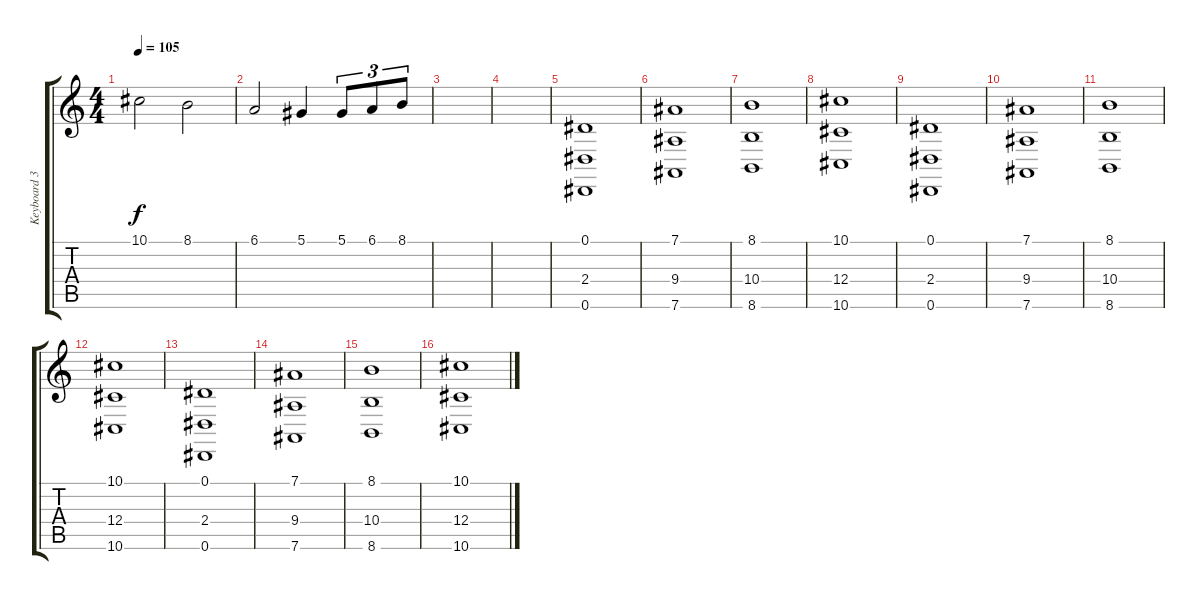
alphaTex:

\track ("Keyboard 3" "Keyboard 3") {instrument pad8sweep}
\staff {score tabs}
\tuning (Eb4 Bb3 Gb3 Db3 Ab2 Eb2) {hide}
\ts (4 4)
\tempo 105
\clef g2
\ks c
10.1.2{dy f instrument voiceoohs} 8.1.2 |
6.1.2 5.1.4 5.1.8{tu (3 2)} 6.1.8{tu (3 2)} 8.1.8{tu (3 2)} |
|
|
(0.1 2.4 0.6).1 |
(7.1 9.4 7.6).1 |
(8.1 10.4 8.6).1 |
(10.1 12.4 10.6).1 |
(0.1 2.4 0.6).1 |
(7.1 9.4 7.6).1 |
(8.1 10.4 8.6).1 |
(10.1 12.4 10.6).1 |
(0.1 2.4 0.6).1 |
(7.1 9.4 7.6).1 |
(8.1 10.4 8.6).1 |
(10.1 12.4 10.6).1
